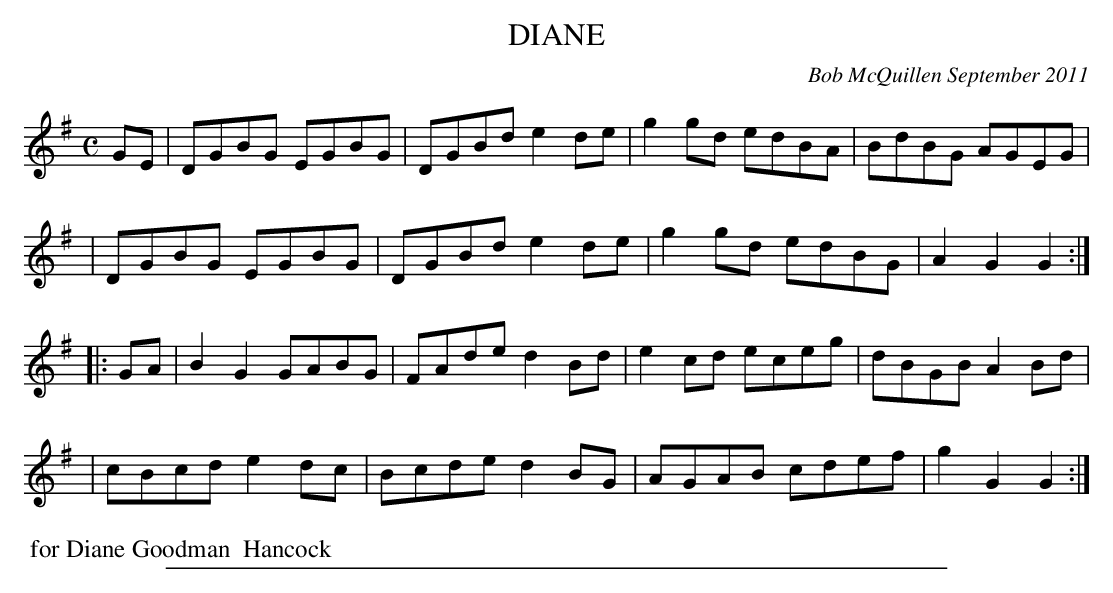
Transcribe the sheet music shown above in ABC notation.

X:1
T: DIANE
C: Bob McQuillen September 2011
M: C
L: 1/8
K: G
GE \
| DGBG EGBG | DGBd e2de | g2gd edBA | BdBG AGEG |
| DGBG EGBG | DGBd e2de | g2gd edBG | A2G2 G2 :|
|: GA \
| B2G2 GABG | FAde d2Bd | e2cd eceg | dBGB A2Bd |
| cBcd e2dc | Bcde d2BG | AGAB cdef | g2G2 G2 :|
